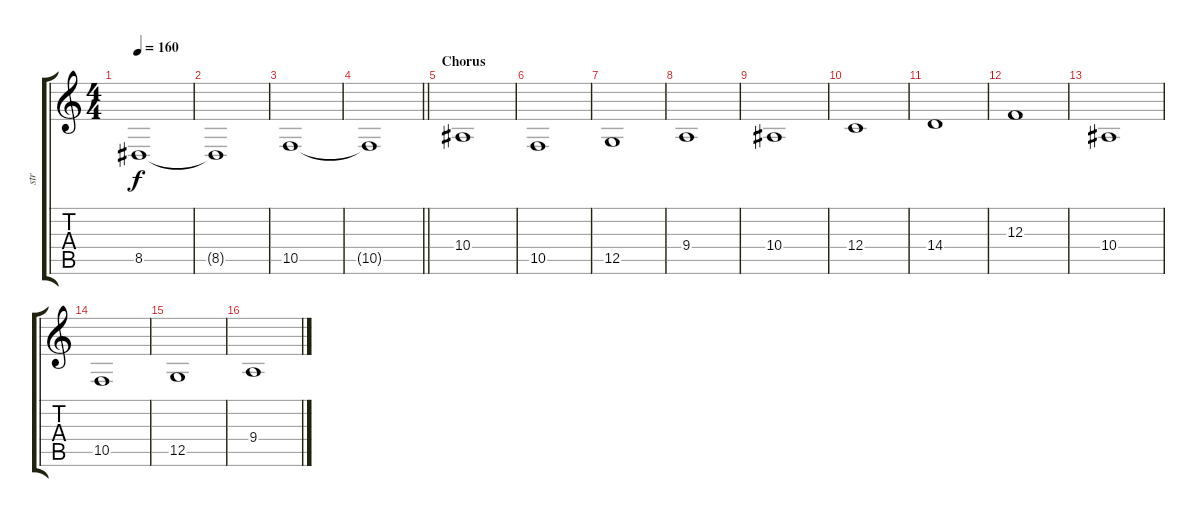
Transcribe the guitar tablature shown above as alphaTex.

\track ("str" "str") {instrument stringensemble2}
\staff {score tabs}
\tuning (D4 A3 F3 C3 G2 D2) {hide}
\ts (4 4)
\tempo 160
\clef g2
\ks c
8.5.1{dy f} |
8.5{t}.1 |
10.5.1 |
\barLineRight lightlight
10.5{t}.1 |
\section ("" "Chorus")
10.4.1 |
10.5.1 |
12.5.1 |
9.4.1 |
10.4.1 |
12.4.1 |
14.4.1 |
12.3.1 |
10.4.1 |
10.5.1 |
12.5.1 |
9.4.1
